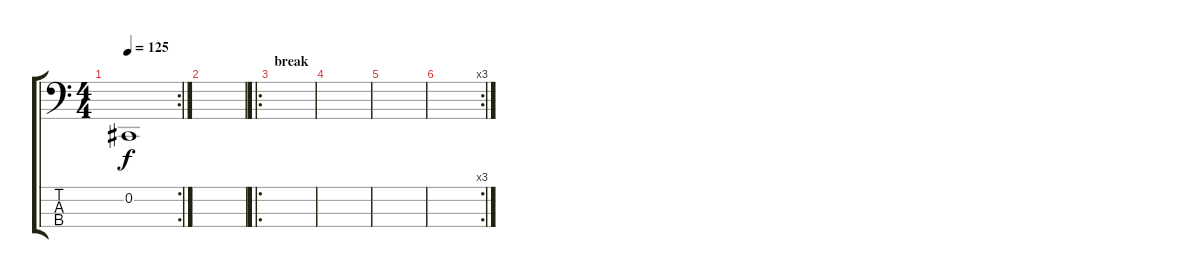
\track "" {instrument lead8bassandlead}
\staff {score tabs}
\tuning (Gb2 Db2 Ab1 Eb1) {hide}
\rc 2
\ts (4 4)
\tempo 125
\clef f4
\ks c
0.2.1{dy f} |
|
\ro
\section ("" "break")
|
|
|
\rc 3
